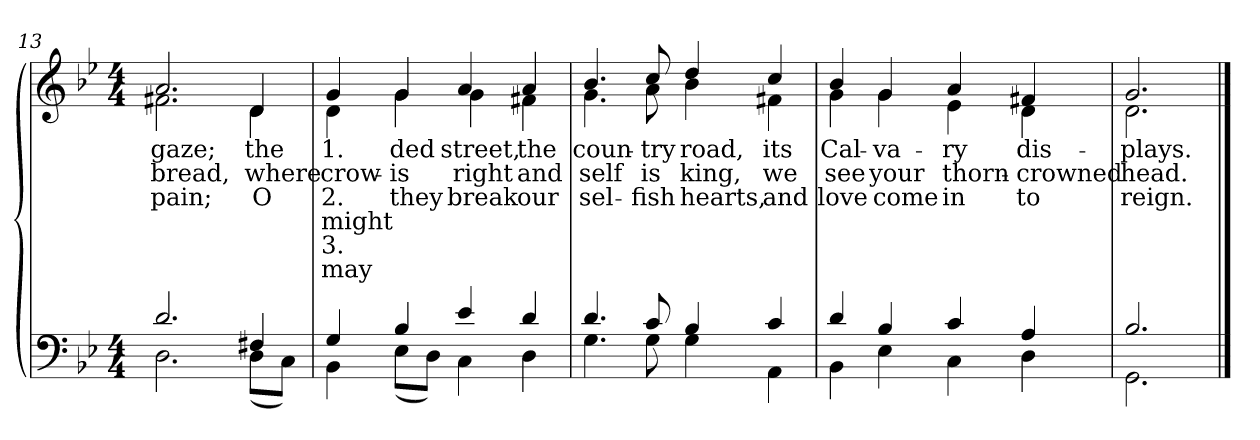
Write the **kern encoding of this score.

**kern	**kern	**text	**text	**text	**text	**text	**text
*part2	*part1	*part1	*part1	*part1	*part1	*part1	*part1
*staff2	*staff1	*staff1	*staff1	*staff1	*staff1	*staff1	*staff1
*clefF4	*clefG2	*	*	*	*	*	*
*k[b-e-]	*k[b-e-]	*	*	*	*	*	*
*B-:	*B-:	*	*	*	*	*	*
*M4/4	*M4/4	*	*	*	*	*	*
=13	=13	=13	=13	=13	=13	=13	=13
*^	*	*	*	*	*	*	*
!	!	!	!LO:LY:b:color=#000000	!LO:LY:b:color=#000000	!LO:LY:b:color=#000000	!	!	!
*	*	*^	*	*	*	*	*	*
2.di/	2.Di\	2.ai/	2.f#Xi\	gaze;	bread,	pain;	.	.	.
!	!	!	!	!LO:LY:b:color=#000000	!LO:LY:b:color=#000000	!LO:LY:b:color=#000000	!	!	!
4F#Xi/	(8Di\L	4di/	4di\	the	where	O	.	.	.
.	8Ci\J)	.	.	.	.	.	.	.	.
!!LO:LB:g=z	!!
=14	=14	=14	=14	=14	=14	=14	=14	=14	=14
!	!	!	!	!LO:LY:b:color=#000000	!LO:LY:b:color=#000000	!LO:LY:b:color=#000000	!LO:LY:b:color=#000000	!LO:LY:b:color=#000000	!LO:LY:b:color=#000000
4Gi/	4BB-i\	4gi/	4di\	1.	crow-	2.	might	3.	may
!	!	!	!	!LO:LY:b:color=#000000	!LO:LY:b:color=#000000	!LO:LY:b:color=#000000	!	!	!
4B-i/	(8E-i\L	4gi/	4gi\	-ded	is	they	.	.	.
.	8Di\J)	.	.	.	.	.	.	.	.
!	!	!	!	!LO:LY:b:color=#000000	!LO:LY:b:color=#000000	!LO:LY:b:color=#000000	!	!	!
4e-i/	4Ci\	4ai/	4gi\	street,	right	break	.	.	.
!	!	!	!	!LO:LY:b:color=#000000	!LO:LY:b:color=#000000	!LO:LY:b:color=#000000	!	!	!
4di/	4Di\	4ai/	4f#Xi\	the	and	our	.	.	.
=15	=15	=15	=15	=15	=15	=15	=15	=15	=15
!	!	!	!	!LO:LY:b:color=#000000	!LO:LY:b:color=#000000	!LO:LY:b:color=#000000	!	!	!
4.di/	4.Gi\	4.b-i/	4.gi\	coun-	self	sel-	.	.	.
!	!	!	!	!LO:LY:b:color=#000000	!LO:LY:b:color=#000000	!LO:LY:b:color=#000000	!	!	!
8ci/	8Gi\	8cci/	8ai\	-try	is	-fish	.	.	.
!	!	!	!	!LO:LY:b:color=#000000	!LO:LY:b:color=#000000	!LO:LY:b:color=#000000	!	!	!
4B-i/	4Gi\	4ddi/	4b-i\	road,	king,	hearts,	.	.	.
!	!	!	!	!LO:LY:b:color=#000000	!LO:LY:b:color=#000000	!LO:LY:b:color=#000000	!	!	!
4ci/	4AAi\	4cci/	4f#Xi\	its	we	and	.	.	.
=16	=16	=16	=16	=16	=16	=16	=16	=16	=16
!	!	!	!	!LO:LY:b:color=#000000	!LO:LY:b:color=#000000	!LO:LY:b:color=#000000	!	!	!
4di/	4BB-i\	4b-i/	4gi\	Cal-	see	love	.	.	.
!	!	!	!	!LO:LY:b:color=#000000	!LO:LY:b:color=#000000	!LO:LY:b:color=#000000	!	!	!
4B-i/	4E-i\	4gi/	4gi\	-va-	your	come	.	.	.
!	!	!	!	!LO:LY:b:color=#000000	!LO:LY:b:color=#000000	!LO:LY:b:color=#000000	!	!	!
4ci/	4Ci\	4ai/	4e-i\	-ry	thorn-	in	.	.	.
!	!	!	!	!LO:LY:b:color=#000000	!LO:LY:b:color=#000000	!LO:LY:b:color=#000000	!	!	!
4Ai/	4Di\	4f#Xi/	4di\	dis-	-crowned	to	.	.	.
=17	=17	=17	=17	=17	=17	=17	=17	=17	=17
!	!	!	!	!LO:LY:b:color=#000000	!LO:LY:b:color=#000000	!LO:LY:b:color=#000000	!	!	!
2.B-i/	2.GGi\	2.gi/	2.di\	-plays.	head.	reign.	.	.	.
*v	*v	*	*	*	*	*	*	*	*
*	*v	*v	*	*	*	*	*	*
==	==	==	==	==	==	==	==
*-	*-	*-	*-	*-	*-	*-	*-
